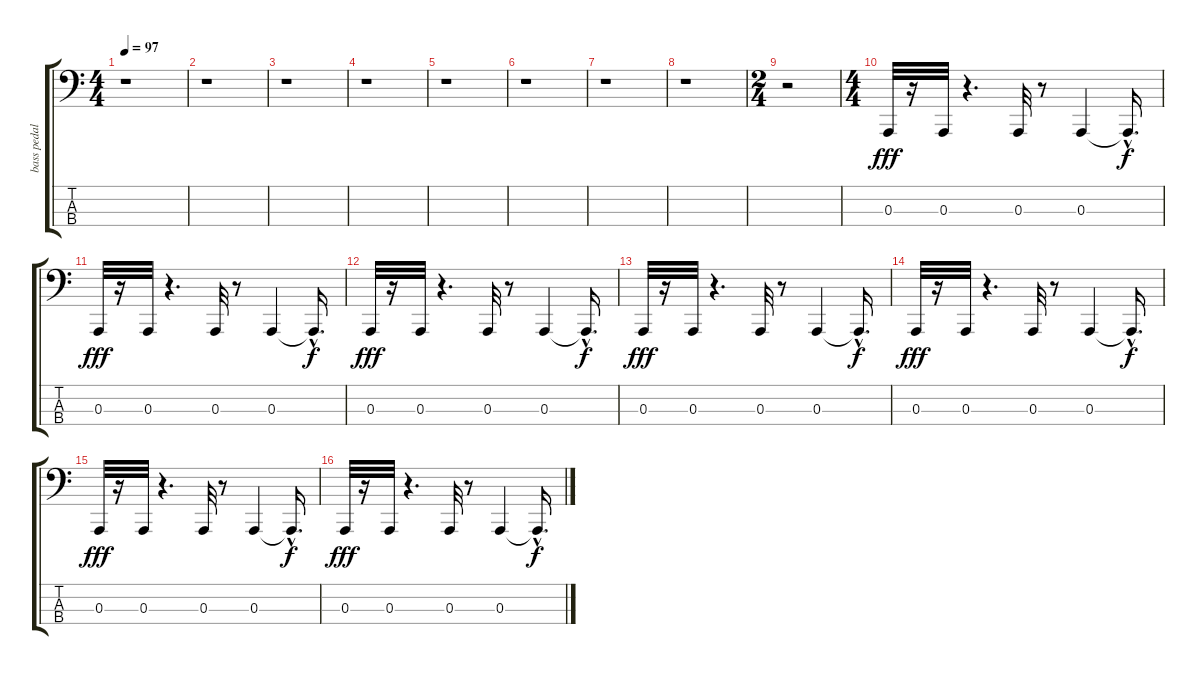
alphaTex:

\track ("bass pedals" "bass pedal") {instrument synthbrass2}
\staff {score tabs}
\tuning (G2 D2 A1 E1) {hide}
\ts (4 4)
\tempo 97
\clef f4
\ks c
r.1{dy fff instrument synthbrass2} |
r.1 |
r.1 |
r.1 |
r.1 |
r.1 |
r.1 |
r.1 |
\ts (2 4)
r.2 |
\ts (4 4)
0.3.32{volume 14 instrument synthbrass2} r.16 0.3.32 r.4{d} 0.3.32 r.8 0.3.4 0.3{hac t}.16{d dy f} |
0.3.32{dy fff} r.16 0.3.32 r.4{d} 0.3.32 r.8 0.3.4 0.3{hac t}.16{d dy f} |
0.3.32{dy fff} r.16 0.3.32 r.4{d} 0.3.32 r.8 0.3.4 0.3{hac t}.16{d dy f} |
0.3.32{dy fff} r.16 0.3.32 r.4{d} 0.3.32 r.8 0.3.4 0.3{hac t}.16{d dy f} |
0.3.32{dy fff} r.16 0.3.32 r.4{d} 0.3.32 r.8 0.3.4 0.3{hac t}.16{d dy f} |
0.3.32{dy fff} r.16 0.3.32 r.4{d} 0.3.32 r.8 0.3.4 0.3{hac t}.16{d dy f} |
0.3.32{dy fff} r.16 0.3.32 r.4{d} 0.3.32 r.8 0.3.4 0.3{hac t}.16{d dy f}
